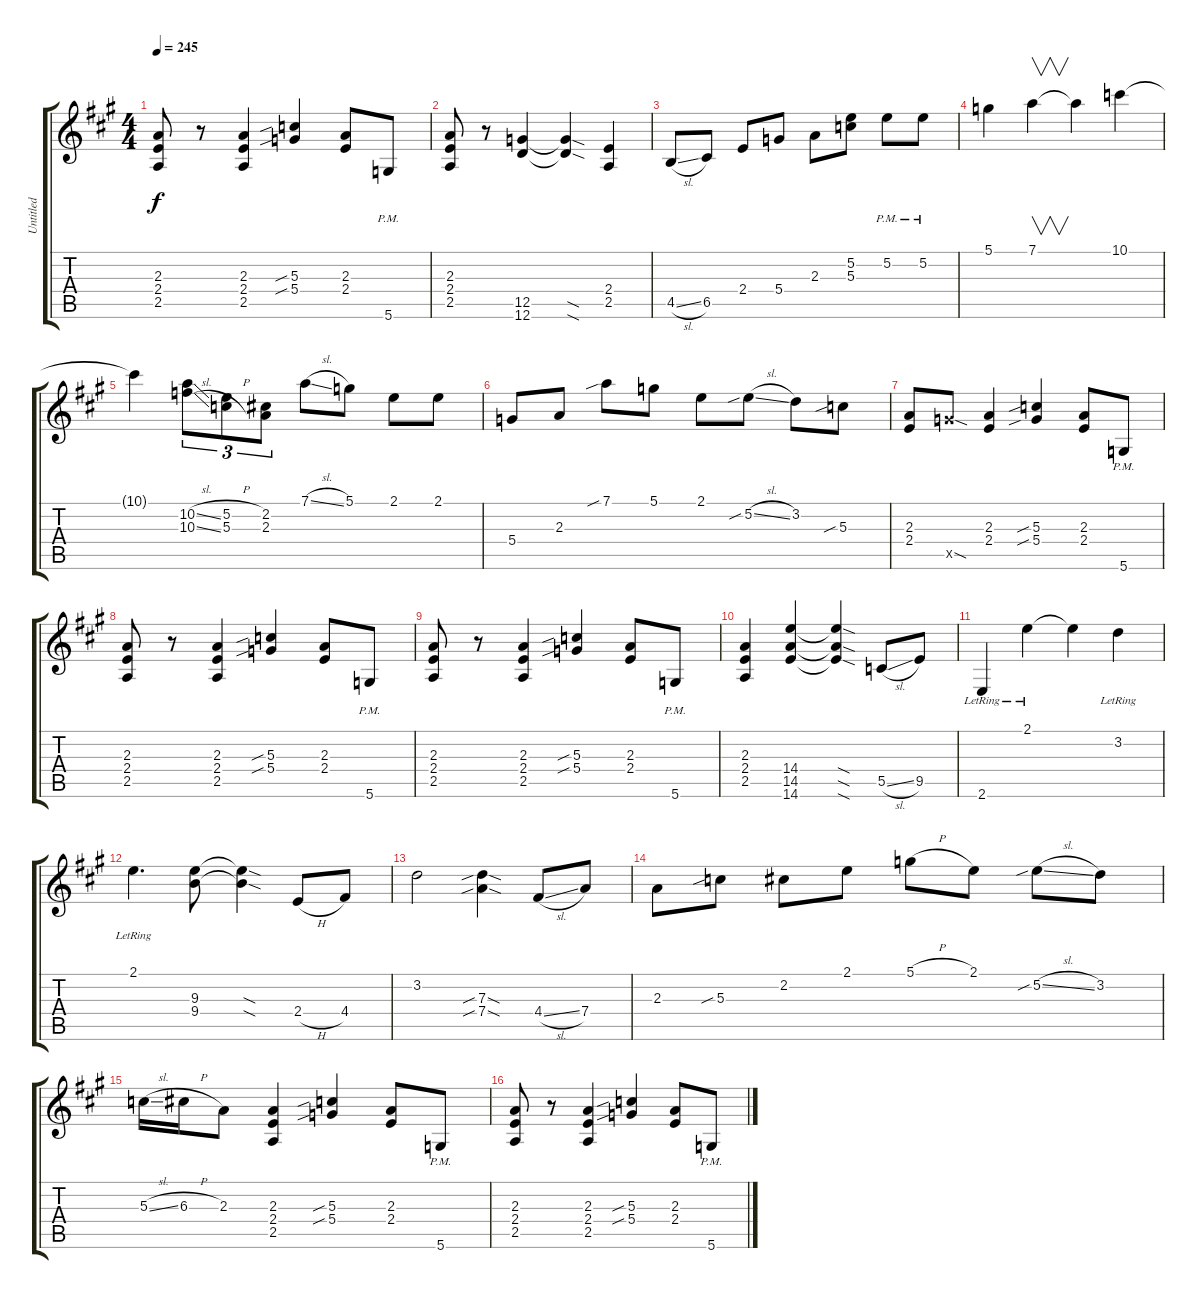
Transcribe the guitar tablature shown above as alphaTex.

\track ("Untitled" "Untitled") {instrument acousticguitarsteel}
\staff {score tabs}
\tuning (D4 B3 G3 D3 G2 D2) {hide}
\ts (4 4)
\tempo 245
\clef g2
\ks a
(2.3 2.4 2.5).8{dy f} r.8 (2.3 2.4 2.5).4 (5.3{sib} 5.4{sib}).4 (2.3 2.4).8 5.6{pm}.8 |
(2.3 2.4 2.5).8 r.8 (12.5 12.6).4 (12.5{sod t} 12.6{sod t}).4 (2.4 2.5).4 |
4.5{sl}.8 6.5.8 2.4.8 5.4.8 2.3.8 (5.2 5.3).8 5.2{pm}.8 5.2{pm}.8 |
5.1.4 7.1.4{v} 7.1{t}.4 10.1.4 |
10.1{t}.4 (10.2{sl} 10.3{sl}).8{tu (3 2)} (5.2{h} 5.3{h}).8{tu (3 2)} (2.2 2.3).8{tu (3 2)} 7.1{sl}.8 5.1.8 2.1.8 2.1.8 |
5.4.8 2.3.8 7.1{sib}.8 5.1.8 2.1.8 5.2{sib sl}.8 3.2.8 5.3{sib}.8 |
(2.3 2.4).8 12.5{sod x}.8 (2.3 2.4).4 (5.3{sib} 5.4{sib}).4 (2.3 2.4).8 5.6{pm}.8 |
(2.3 2.4 2.5).8 r.8 (2.3 2.4 2.5).4 (5.3{sib} 5.4{sib}).4 (2.3 2.4).8 5.6{pm}.8 |
(2.3 2.4 2.5).8 r.8 (2.3 2.4 2.5).4 (5.3{sib} 5.4{sib}).4 (2.3 2.4).8 5.6{pm}.8 |
(2.3 2.4 2.5).4 (14.4 14.5 14.6).4 (14.4{sod t} 14.5{sod t} 14.6{sod t}).4 5.5{sl}.8 9.5.8 |
2.6{lr}.4 2.1{lr}.4 2.1{t}.4 3.2{lr}.4 |
2.1{lr}.4{d} (9.3 9.4).8 (9.3{sod t} 9.4{sod t}).4 2.4{h}.8 4.4.8 |
3.2.2 (7.3{sib sod} 7.4{sib sod}).4 4.4{sl}.8 7.4.8 |
2.3.8 5.3{sib}.8 2.2.8 2.1.8 5.1{h}.8 2.1.8 5.2{sib sl}.8 3.2.8 |
5.3{sl}.16 6.3{h}.16 2.3.8 (2.3 2.4 2.5).4 (5.3{sib} 5.4{sib}).4 (2.3 2.4).8 5.6{pm}.8 |
(2.3 2.4 2.5).8 r.8 (2.3 2.4 2.5).4 (5.3{sib} 5.4{sib}).4 (2.3 2.4).8 5.6{pm}.8
